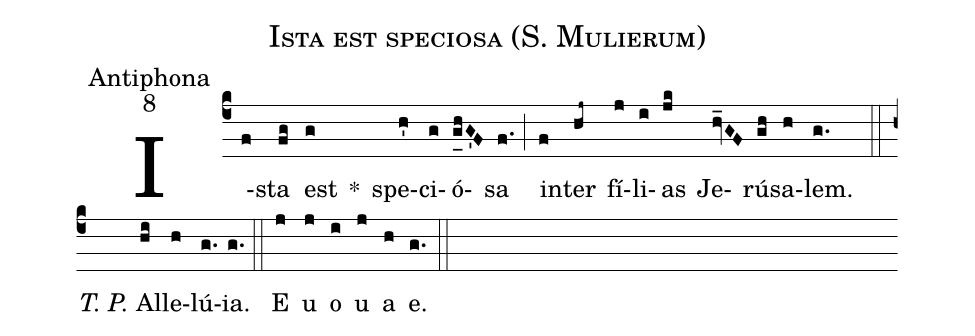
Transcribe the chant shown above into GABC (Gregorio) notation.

name:Ista est speciosa (S. Mulierum);
office-part:Antiphona;
mode:8;
%%
(c4) I(f)sta(fg) est(g) *() spe(h')ci(g)ó(g_[uh:l]hG'F)sa(f.) (;) in(f)ter(hj~) fí(j)li(i)as(jk) Je(hv_GF)rú(gh)sa(h)lem.(g.) (::) <i>T. P.</i> Al(hi)le(h)lú(g.){ia}.(g.) (::) <eu>E(j) u(j) o(i) u(j) a(h) e.</eu>(g.) (::)
